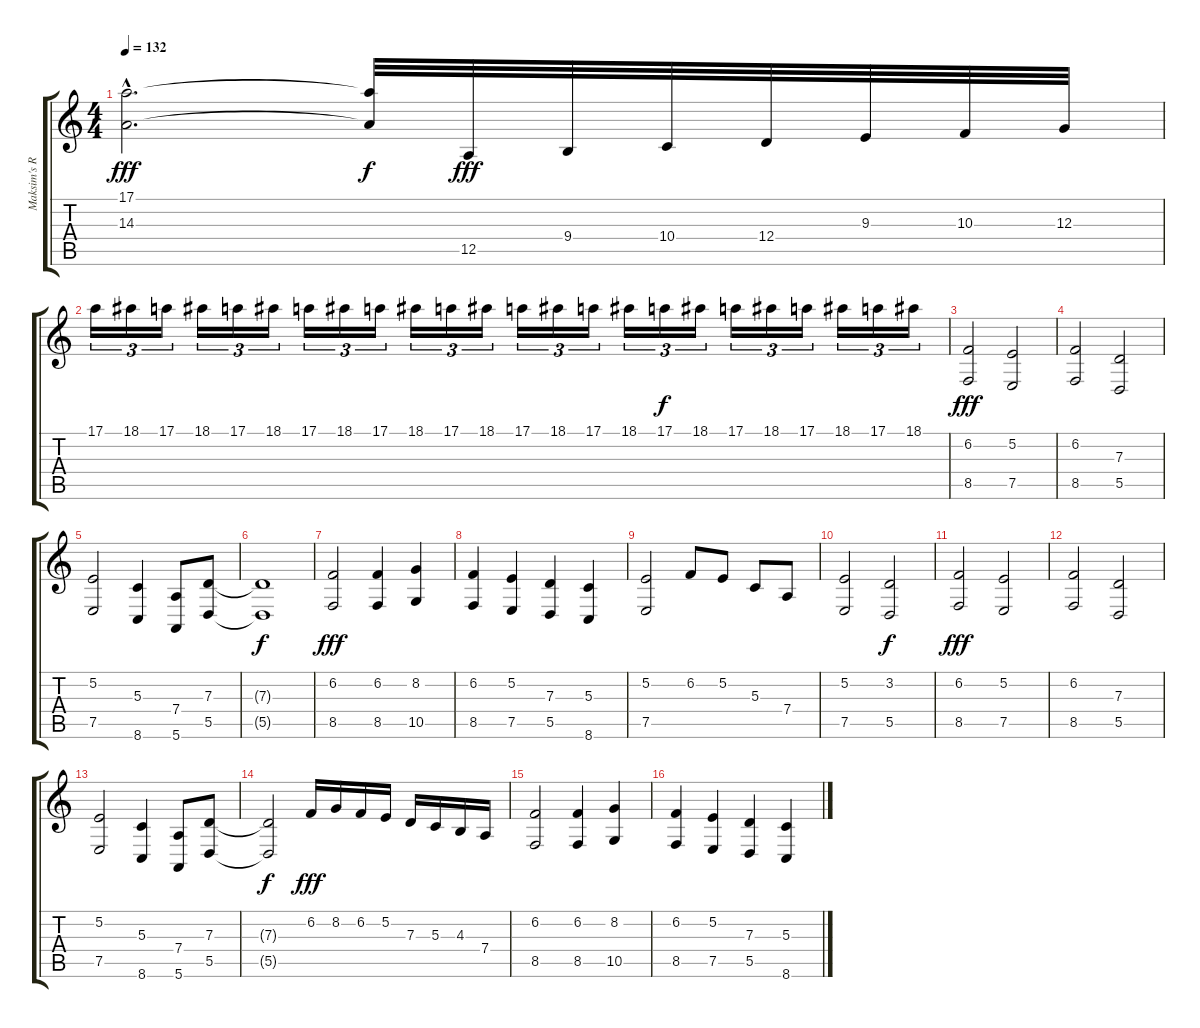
\track ("Maksim's Right Hand" "Maksim's R") {instrument acousticgrandpiano}
\staff {score tabs}
\tuning (E4 B3 G3 D3 A2 E2) {hide}
\ts (4 4)
\tempo 132
\clef g2
\ks c
(17.1{hac} 14.3{hac}).2{d dy fff} (17.1{t} 14.3{t}).32{dy f} 12.5.32{dy fff} 9.4.32 10.4.32 12.4.32 9.3.32 10.3.32 12.3.32 |
17.1.16{tu (3 2)} 18.1.16{tu (3 2)} 17.1.16{tu (3 2)} 18.1.16{tu (3 2)} 17.1.16{tu (3 2)} 18.1.16{tu (3 2)} 17.1.16{tu (3 2)} 18.1.16{tu (3 2)} 17.1.16{tu (3 2)} 18.1.16{tu (3 2)} 17.1.16{tu (3 2)} 18.1.16{tu (3 2)} 17.1.16{tu (3 2)} 18.1.16{tu (3 2)} 17.1.16{tu (3 2)} 18.1.16{tu (3 2)} 17.1.16{tu (3 2) dy f} 18.1.16{tu (3 2)} 17.1.16{tu (3 2)} 18.1.16{tu (3 2)} 17.1.16{tu (3 2)} 18.1.16{tu (3 2)} 17.1.16{tu (3 2)} 18.1.16{tu (3 2)} |
(6.2 8.5).2{dy fff} (5.2 7.5).2 |
(6.2 8.5).2 (7.3 5.5).2 |
(5.2 7.5).2 (5.3 8.6).4 (7.4 5.6).8 (7.3 5.5).8 |
(7.3{t} 5.5{t}).1{dy f} |
(6.2 8.5).2{dy fff} (6.2 8.5).4 (8.2 10.5).4 |
(6.2 8.5).4 (5.2 7.5).4 (7.3 5.5).4 (5.3 8.6).4 |
(5.2 7.5).2 6.2.8 5.2.8 5.3.8 7.4.8 |
(5.2 7.5).2 (3.2 5.5).2{dy f} |
(6.2 8.5).2{dy fff} (5.2 7.5).2 |
(6.2 8.5).2 (7.3 5.5).2 |
(5.2 7.5).2 (5.3 8.6).4 (7.4 5.6).8 (7.3 5.5).8 |
(7.3{t} 5.5{t}).2{dy f} 6.2.16{dy fff} 8.2.16 6.2.16 5.2.16 7.3.16 5.3.16 4.3.16 7.4.16 |
(6.2 8.5).2 (6.2 8.5).4 (8.2 10.5).4 |
(6.2 8.5).4 (5.2 7.5).4 (7.3 5.5).4 (5.3 8.6).4
